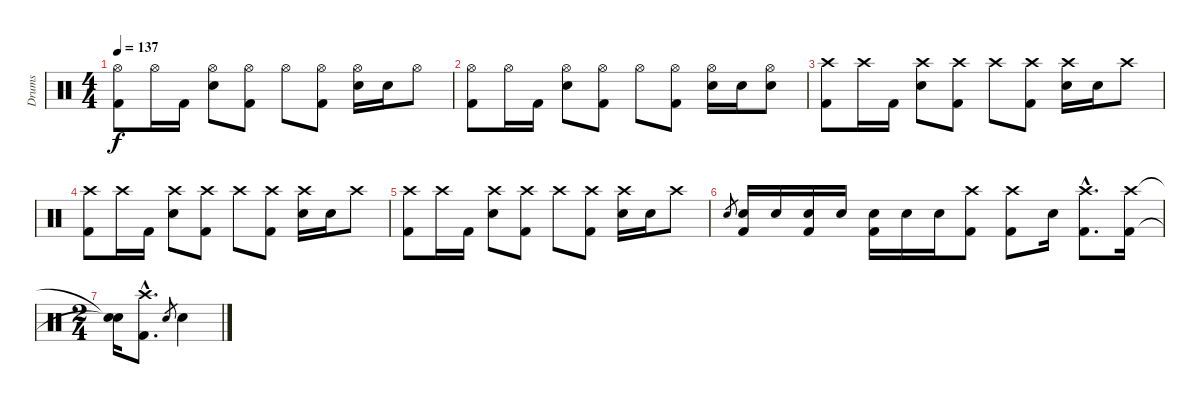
\track ("Drums" "Drums") {instrument percussion}
\staff {score}
\articulation defaults
\ts (4 4)
\tempo 137
\clef neutral
\ks c
("Hi-Hat (open)" "Kick (hit) 2").8{dy f} "Hi-Hat (open)".16 "Kick (hit) 2".16 ("Hi-Hat (open)" "Electric Snare (hit)").8 ("Hi-Hat (open)" "Kick (hit) 2").8 "Hi-Hat (open)".8 ("Hi-Hat (open)" "Kick (hit) 2").8 ("Hi-Hat (open)" "Electric Snare (hit)").16 "Electric Snare (hit)".16 "Hi-Hat (open)".8 |
("Hi-Hat (open)" "Kick (hit) 2").8 "Hi-Hat (open)".16 "Kick (hit) 2".16 ("Hi-Hat (open)" "Electric Snare (hit)").8 ("Hi-Hat (open)" "Kick (hit) 2").8 "Hi-Hat (open)".8 ("Hi-Hat (open)" "Kick (hit) 2").8 ("Hi-Hat (open)" "Electric Snare (hit)").16 "Electric Snare (hit)".16 ("Hi-Hat (open)" "Electric Snare (hit)").8 |
("Crash high (hit)" "Kick (hit) 2").8 "Crash high (hit)".16 "Kick (hit) 2".16 ("Crash high (hit)" "Electric Snare (hit)").8 ("Crash high (hit)" "Kick (hit) 2").8 "Crash high (hit)".8 ("Crash high (hit)" "Kick (hit) 2").8 ("Crash high (hit)" "Electric Snare (hit)").16 "Electric Snare (hit)".16 "Crash high (hit)".8 |
("Crash high (hit)" "Kick (hit) 2").8 "Crash high (hit)".16 "Kick (hit) 2".16 ("Crash high (hit)" "Electric Snare (hit)").8 ("Crash high (hit)" "Kick (hit) 2").8 "Crash high (hit)".8 ("Crash high (hit)" "Kick (hit) 2").8 ("Crash high (hit)" "Electric Snare (hit)").16 "Electric Snare (hit)".16 "Crash high (hit)".8 |
("Crash high (hit)" "Kick (hit) 2").8 "Crash high (hit)".16 "Kick (hit) 2".16 ("Crash high (hit)" "Electric Snare (hit)").8 ("Crash high (hit)" "Kick (hit) 2").8 "Crash high (hit)".8 ("Crash high (hit)" "Kick (hit) 2").8 ("Crash high (hit)" "Electric Snare (hit)").16 "Electric Snare (hit)".16 "Crash high (hit)".8 |
"Electric Snare (hit)".8{gr} ("Electric Snare (hit)" "Kick (hit) 2").16 "Electric Snare (hit)".16 ("Electric Snare (hit)" "Kick (hit) 2").16 "Electric Snare (hit)".16 ("Electric Snare (hit)" "Kick (hit) 2").16 "Electric Snare (hit)".16 "Electric Snare (hit)".16 ("Crash high (hit)" "Kick (hit) 2").8 ("Crash high (hit)" "Kick (hit) 2").8 "Electric Snare (hit)".16 ("Crash high (hit)"{hac} "Kick (hit) 2"{hac}).8{d} ("Crash high (hit)" "Kick (hit) 2").16 |
\ts (2 4)
("Snare (hit)"{t} "Snare (hit)"{t}).16 ("Crash high (hit)"{hac} "Kick (hit) 2"{hac}).8{d} "Electric Snare (hit)".8{gr} "Electric Snare (hit)".4
